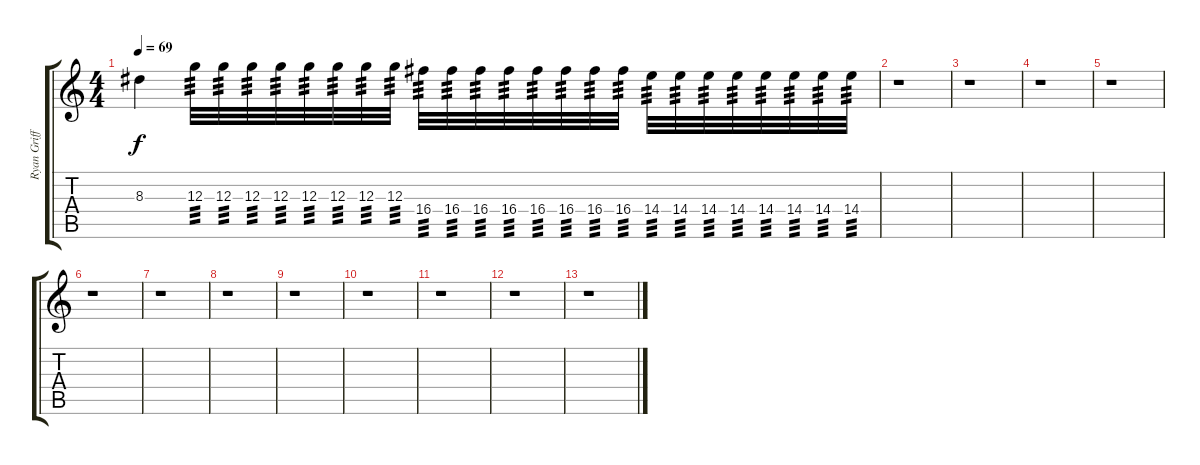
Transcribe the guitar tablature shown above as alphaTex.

\track ("Ryan Griffits" "Ryan Griff") {instrument distortionguitar}
\staff {score tabs}
\tuning (E4 B3 G3 D3 A2 E2) {hide}
\ts (4 4)
\tempo 69
\clef g2
\ks c
8.3{t}.4{dy f} 12.3.32{tp 3} 12.3.32{tp 3} 12.3.32{tp 3} 12.3.32{tp 3} 12.3.32{tp 3} 12.3.32{tp 3} 12.3.32{tp 3} 12.3.32{tp 3} 16.4.32{tp 3} 16.4.32{tp 3} 16.4.32{tp 3} 16.4.32{tp 3} 16.4.32{tp 3} 16.4.32{tp 3} 16.4.32{tp 3} 16.4.32{tp 3} 14.4.32{tp 3} 14.4.32{tp 3} 14.4.32{tp 3} 14.4.32{tp 3} 14.4.32{tp 3} 14.4.32{tp 3} 14.4.32{tp 3} 14.4.32{tp 3} |
r.1 |
r.1 |
r.1 |
r.1 |
r.1 |
r.1 |
r.1 |
r.1 |
r.1 |
r.1 |
r.1 |
r.1
